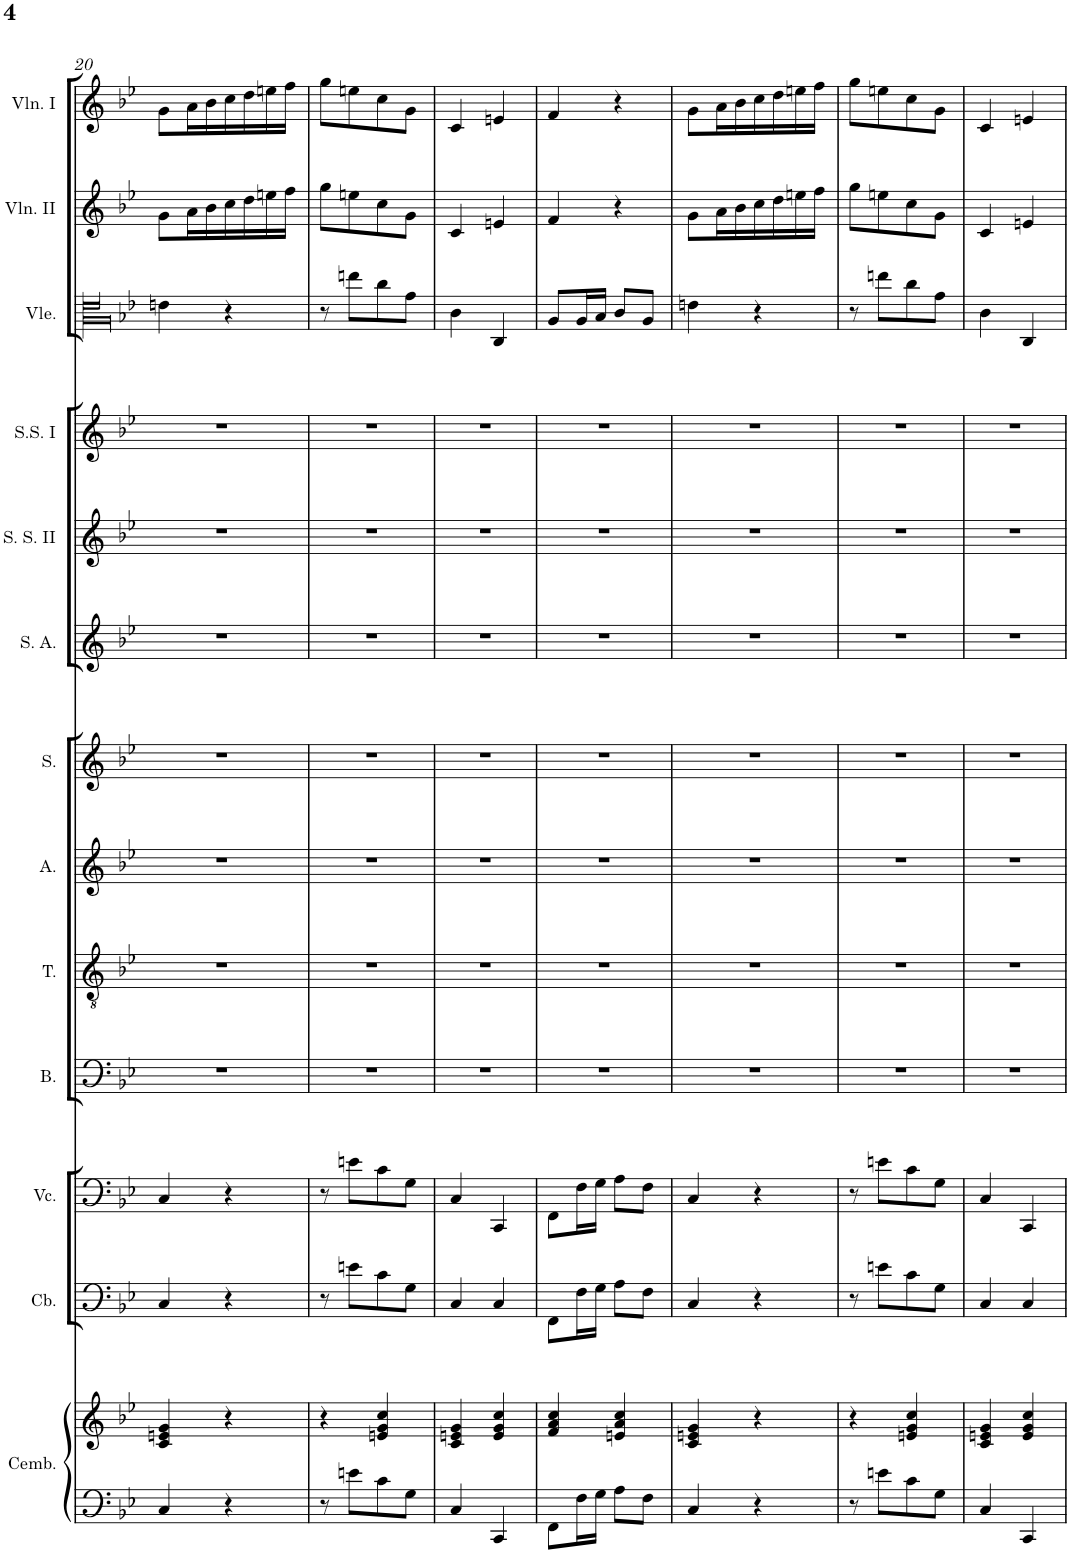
**kern	**kern	**kern	**kern	**kern	**kern	**kern	**kern	**kern	**kern	**kern	**kern	**kern	**kern
*part13	*part13	*part12	*part11	*part10	*part9	*part8	*part7	*part6	*part5	*part4	*part3	*part2	*part1
*staff14	*staff13	*staff12	*staff11	*staff10	*staff9	*staff8	*staff7	*staff6	*staff5	*staff4	*staff3	*staff2	*staff1
*I"Cembalo	*	*I"Contrabassi	*I"Violoncelli	*I"Bassi	*I"Tenori	*I"Alti	*I"Soprani	*I"Alti Soli	*I"Soprani Soli II	*I"Soprani Soli I	*I"Viole	*I"Violini II	*I"Violini I
*I'Cemb.	*	*I'Cb.	*I'Vc.	*I'B.	*I'T.	*I'A.	*I'S.	*	*I'S. S. II	*I'S.S. I	*I'Vle.	*I'Vln. II	*I'Vln. I
!!LO:PB:g=z
*clefF4	*clefG2	*clefF4	*clefF4	*clefF4	*clefGv2	*clefG2	*clefG2	*clefG2	*clefG2	*clefG2	*clefC3	*clefG2	*clefG2
*	*	*Trd7c12	*	*	*	*	*	*	*	*	*	*	*
*k[b-e-]	*k[b-e-]	*k[b-e-]	*k[b-e-]	*k[b-e-]	*k[b-e-]	*k[b-e-]	*k[b-e-]	*k[b-e-]	*k[b-e-]	*k[b-e-]	*k[b-e-]	*k[b-e-]	*k[b-e-]
*M2/4	*M2/4	*M2/4	*M2/4	*M2/4	*M2/4	*M2/4	*M2/4	*M2/4	*M2/4	*M2/4	*M2/4	*M2/4	*M2/4
=20	=20	=20	=20	=20	=20	=20	=20	=20	=20	=20	=20	=20	=20
4C/	4c/ 4en/ 4g/	4C/	4C/	2r	2r	2r	2r	2r	2r	2r	4en\	8g\L	8g\L
.	.	.	.	.	.	.	.	.	.	.	.	16a\L	16a\L
.	.	.	.	.	.	.	.	.	.	.	.	16b-\	16b-\
4r	4r	4r	4r	.	.	.	.	.	.	.	4r	16cc\	16cc\
.	.	.	.	.	.	.	.	.	.	.	.	16dd\	16dd\
.	.	.	.	.	.	.	.	.	.	.	.	16een\	16een\
.	.	.	.	.	.	.	.	.	.	.	.	16ff\JJ	16ff\JJ
=21	=21	=21	=21	=21	=21	=21	=21	=21	=21	=21	=21	=21	=21
8r	4r	8r	8r	2r	2r	2r	2r	2r	2r	2r	8r	8gg\L	8gg\L
8en\L	.	8en\L	8en\L	.	.	.	.	.	.	.	8een\L	8een\	8een\
8c\	4en/ 4g/ 4cc/	8c\	8c\	.	.	.	.	.	.	.	8cc\	8cc\	8cc\
8G\J	.	8G\J	8G\J	.	.	.	.	.	.	.	8g\J	8g\J	8g\J
=22	=22	=22	=22	=22	=22	=22	=22	=22	=22	=22	=22	=22	=22
4C/	4c/ 4en/ 4g/	4C/	4C/	2r	2r	2r	2r	2r	2r	2r	4c\	4c/	4c/
4CC/	4e/ 4g/ 4cc/	4C/	4CC/	.	.	.	.	.	.	.	4C/	4en/	4en/
=23	=23	=23	=23	=23	=23	=23	=23	=23	=23	=23	=23	=23	=23
8FF\L	4f/ 4a/ 4cc/	8FF\L	8FF\L	2r	2r	2r	2r	2r	2r	2r	8A/L	4f/	4f/
16F\L	.	16F\L	16F\L	.	.	.	.	.	.	.	16A/L	.	.
16G\JJ	.	16G\JJ	16G\JJ	.	.	.	.	.	.	.	16B-/JJ	.	.
8A\L	4en/ 4a/ 4cc/	8A\L	8A\L	.	.	.	.	.	.	.	8c/L	4r	4r
8F\J	.	8F\J	8F\J	.	.	.	.	.	.	.	8A/J	.	.
=24	=24	=24	=24	=24	=24	=24	=24	=24	=24	=24	=24	=24	=24
4C/	4c/ 4en/ 4g/	4C/	4C/	2r	2r	2r	2r	2r	2r	2r	4en\	8g\L	8g\L
.	.	.	.	.	.	.	.	.	.	.	.	16a\L	16a\L
.	.	.	.	.	.	.	.	.	.	.	.	16b-\	16b-\
4r	4r	4r	4r	.	.	.	.	.	.	.	4r	16cc\	16cc\
.	.	.	.	.	.	.	.	.	.	.	.	16dd\	16dd\
.	.	.	.	.	.	.	.	.	.	.	.	16een\	16een\
.	.	.	.	.	.	.	.	.	.	.	.	16ff\JJ	16ff\JJ
=25	=25	=25	=25	=25	=25	=25	=25	=25	=25	=25	=25	=25	=25
8r	4r	8r	8r	2r	2r	2r	2r	2r	2r	2r	8r	8gg\L	8gg\L
8en\L	.	8en\L	8en\L	.	.	.	.	.	.	.	8een\L	8een\	8een\
8c\	4en/ 4g/ 4cc/	8c\	8c\	.	.	.	.	.	.	.	8cc\	8cc\	8cc\
8G\J	.	8G\J	8G\J	.	.	.	.	.	.	.	8g\J	8g\J	8g\J
=26	=26	=26	=26	=26	=26	=26	=26	=26	=26	=26	=26	=26	=26
4C/	4c/ 4en/ 4g/	4C/	4C/	2r	2r	2r	2r	2r	2r	2r	4c\	4c/	4c/
4CC/	4e/ 4g/ 4cc/	4C/	4CC/	.	.	.	.	.	.	.	4C/	4en/	4en/
=	=	=	=	=	=	=	=	=	=	=	=	=	=
*-	*-	*-	*-	*-	*-	*-	*-	*-	*-	*-	*-	*-	*-
